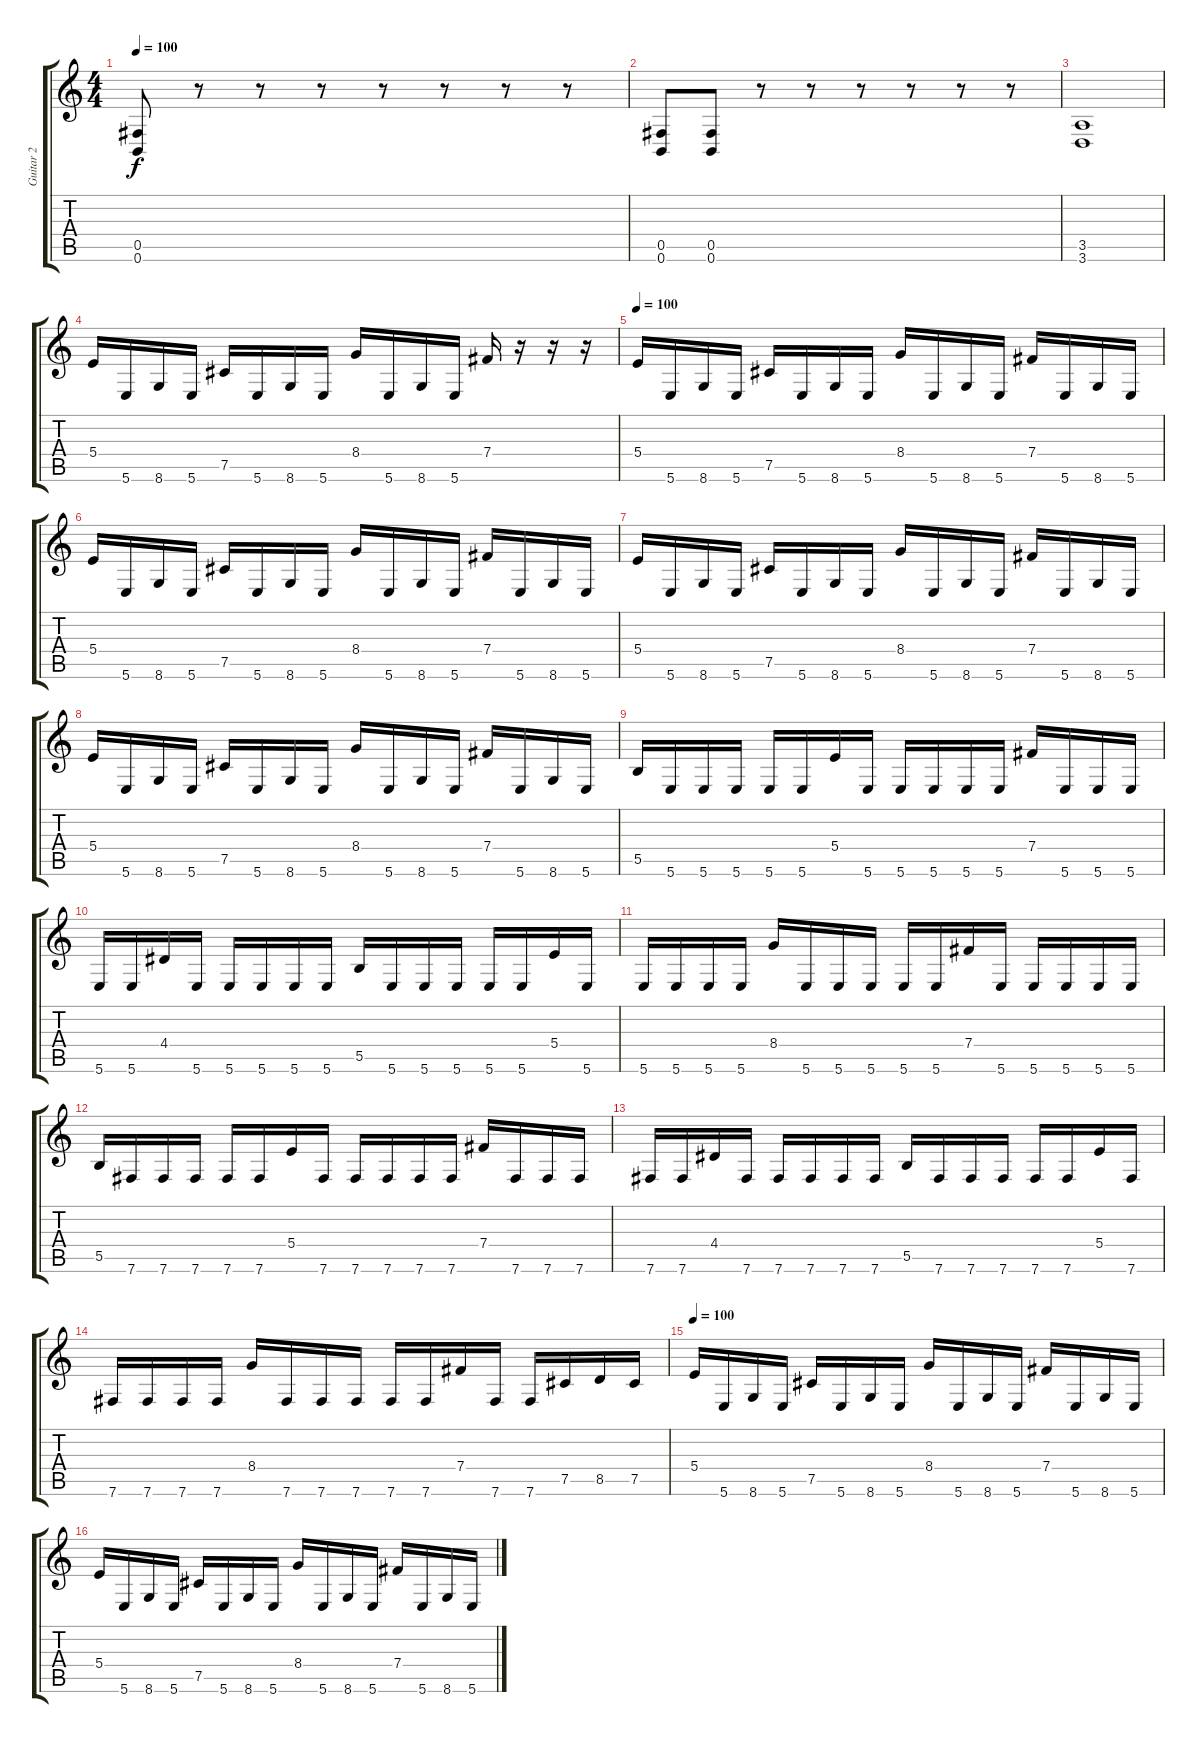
\track ("Guitar 2" "Guitar 2") {instrument distortionguitar}
\staff {score tabs}
\tuning (Db4 Ab3 E3 B2 Gb2 B1) {hide}
\ts (4 4)
\tempo 100
\clef g2
\ks c
(0.5 0.6).8{dy f} r.8 r.8 r.8 r.8 r.8 r.8 r.8 |
(0.5 0.6).8 (0.5 0.6).8 r.8 r.8 r.8 r.8 r.8 r.8 |
(3.5 3.6).1 |
5.4.16 5.6.16 8.6.16 5.6.16 7.5.16 5.6.16 8.6.16 5.6.16 8.4.16 5.6.16 8.6.16 5.6.16 7.4.16 r.16 r.16 r.16 |
\tempo 100
5.4.16 5.6.16 8.6.16 5.6.16 7.5.16 5.6.16 8.6.16 5.6.16 8.4.16 5.6.16 8.6.16 5.6.16 7.4.16 5.6.16 8.6.16 5.6.16 |
5.4.16 5.6.16 8.6.16 5.6.16 7.5.16 5.6.16 8.6.16 5.6.16 8.4.16 5.6.16 8.6.16 5.6.16 7.4.16 5.6.16 8.6.16 5.6.16 |
5.4.16 5.6.16 8.6.16 5.6.16 7.5.16 5.6.16 8.6.16 5.6.16 8.4.16 5.6.16 8.6.16 5.6.16 7.4.16 5.6.16 8.6.16 5.6.16 |
5.4.16 5.6.16 8.6.16 5.6.16 7.5.16 5.6.16 8.6.16 5.6.16 8.4.16 5.6.16 8.6.16 5.6.16 7.4.16 5.6.16 8.6.16 5.6.16 |
5.5.16 5.6.16 5.6.16 5.6.16 5.6.16 5.6.16 5.4.16 5.6.16 5.6.16 5.6.16 5.6.16 5.6.16 7.4.16 5.6.16 5.6.16 5.6.16 |
5.6.16 5.6.16 4.4.16 5.6.16 5.6.16 5.6.16 5.6.16 5.6.16 5.5.16 5.6.16 5.6.16 5.6.16 5.6.16 5.6.16 5.4.16 5.6.16 |
5.6.16 5.6.16 5.6.16 5.6.16 8.4.16 5.6.16 5.6.16 5.6.16 5.6.16 5.6.16 7.4.16 5.6.16 5.6.16 5.6.16 5.6.16 5.6.16 |
5.5.16 7.6.16 7.6.16 7.6.16 7.6.16 7.6.16 5.4.16 7.6.16 7.6.16 7.6.16 7.6.16 7.6.16 7.4.16 7.6.16 7.6.16 7.6.16 |
7.6.16 7.6.16 4.4.16 7.6.16 7.6.16 7.6.16 7.6.16 7.6.16 5.5.16 7.6.16 7.6.16 7.6.16 7.6.16 7.6.16 5.4.16 7.6.16 |
7.6.16 7.6.16 7.6.16 7.6.16 8.4.16 7.6.16 7.6.16 7.6.16 7.6.16 7.6.16 7.4.16 7.6.16 7.6.16 7.5.16 8.5.16 7.5.16 |
\tempo 100
5.4.16 5.6.16 8.6.16 5.6.16 7.5.16 5.6.16 8.6.16 5.6.16 8.4.16 5.6.16 8.6.16 5.6.16 7.4.16 5.6.16 8.6.16 5.6.16 |
5.4.16 5.6.16 8.6.16 5.6.16 7.5.16 5.6.16 8.6.16 5.6.16 8.4.16 5.6.16 8.6.16 5.6.16 7.4.16 5.6.16 8.6.16 5.6.16
